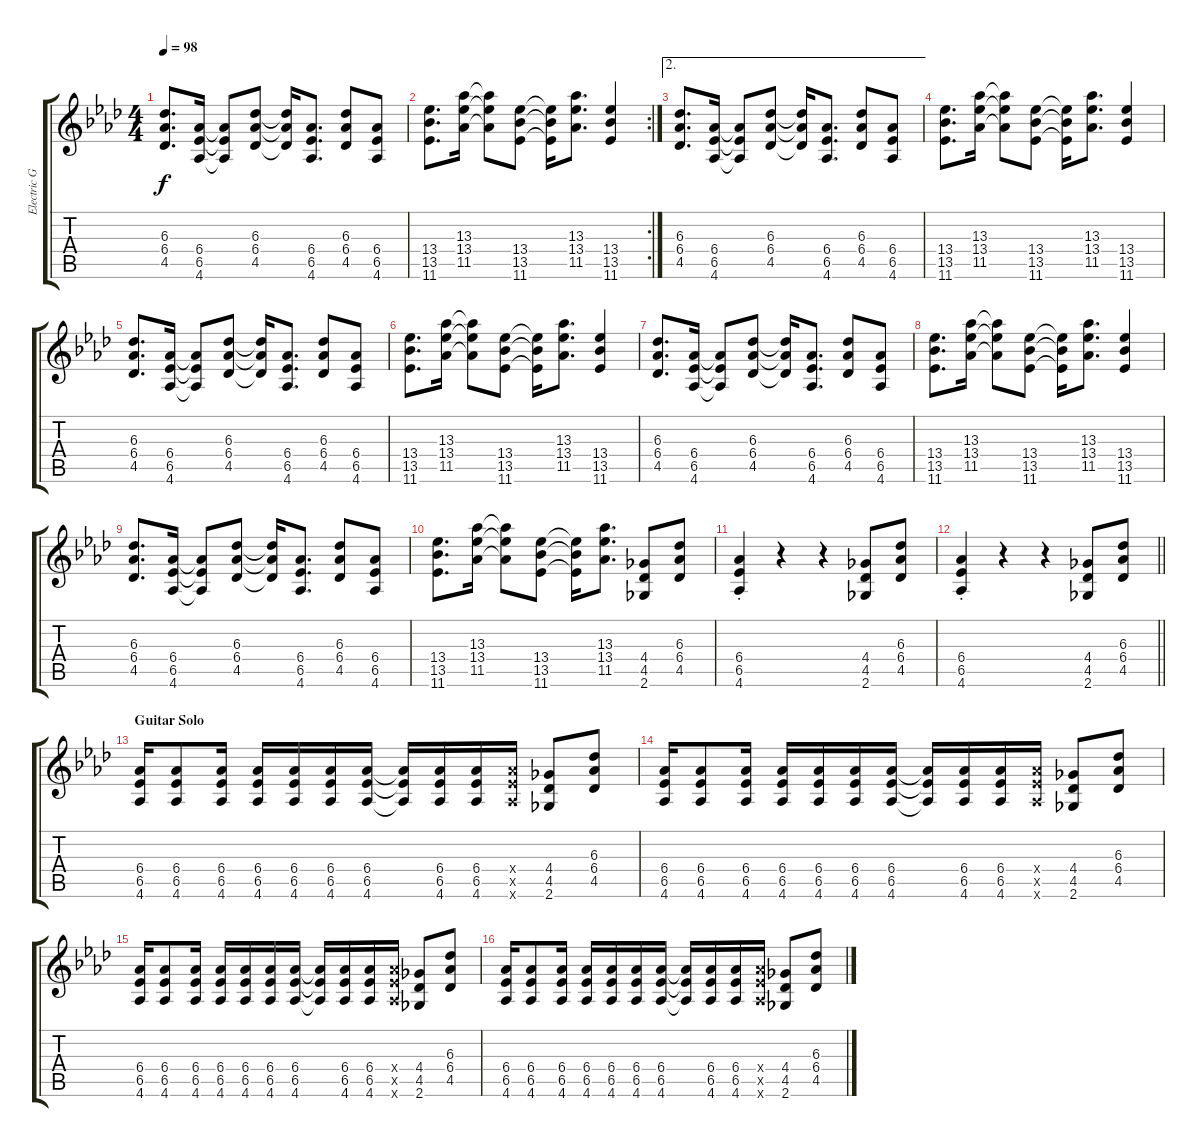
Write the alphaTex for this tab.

\track ("Electric Guitar 1" "Electric G") {instrument overdrivenguitar}
\staff {score tabs}
\tuning (E4 B3 G3 D3 A2 E2) {hide}
\ts (4 4)
\tempo 98
\clef g2
\ks ab
(6.3 6.4 4.5).8{d dy f} (6.4 6.5 4.6).16 (6.4{t} 6.5{t} 4.6{t}).8 (6.3 6.4 4.5).8 (6.3{t} 6.4{t} 4.5{t}).16 (6.4 6.5 4.6).8{d} (6.3 6.4 4.5).8 (6.4 6.5 4.6).8 |
\rc 2
(13.4 13.5 11.6).8{d} (13.3 13.4 11.5).16 (13.3{t} 13.4{t} 11.5{t}).8 (13.4 13.5 11.6).8 (13.4{t} 13.5{t} 11.6{t}).16 (13.3 13.4 11.5).8{d} (13.4 13.5 11.6).4 |
\ae 2
(6.3 6.4 4.5).8{d} (6.4 6.5 4.6).16 (6.4{t} 6.5{t} 4.6{t}).8 (6.3 6.4 4.5).8 (6.3{t} 6.4{t} 4.5{t}).16 (6.4 6.5 4.6).8{d} (6.3 6.4 4.5).8 (6.4 6.5 4.6).8 |
(13.4 13.5 11.6).8{d} (13.3 13.4 11.5).16 (13.3{t} 13.4{t} 11.5{t}).8 (13.4 13.5 11.6).8 (13.4{t} 13.5{t} 11.6{t}).16 (13.3 13.4 11.5).8{d} (13.4 13.5 11.6).4 |
(6.3 6.4 4.5).8{d} (6.4 6.5 4.6).16 (6.4{t} 6.5{t} 4.6{t}).8 (6.3 6.4 4.5).8 (6.3{t} 6.4{t} 4.5{t}).16 (6.4 6.5 4.6).8{d} (6.3 6.4 4.5).8 (6.4 6.5 4.6).8 |
(13.4 13.5 11.6).8{d} (13.3 13.4 11.5).16 (13.3{t} 13.4{t} 11.5{t}).8 (13.4 13.5 11.6).8 (13.4{t} 13.5{t} 11.6{t}).16 (13.3 13.4 11.5).8{d} (13.4 13.5 11.6).4 |
(6.3 6.4 4.5).8{d} (6.4 6.5 4.6).16 (6.4{t} 6.5{t} 4.6{t}).8 (6.3 6.4 4.5).8 (6.3{t} 6.4{t} 4.5{t}).16 (6.4 6.5 4.6).8{d} (6.3 6.4 4.5).8 (6.4 6.5 4.6).8 |
(13.4 13.5 11.6).8{d} (13.3 13.4 11.5).16 (13.3{t} 13.4{t} 11.5{t}).8 (13.4 13.5 11.6).8 (13.4{t} 13.5{t} 11.6{t}).16 (13.3 13.4 11.5).8{d} (13.4 13.5 11.6).4 |
(6.3 6.4 4.5).8{d} (6.4 6.5 4.6).16 (6.4{t} 6.5{t} 4.6{t}).8 (6.3 6.4 4.5).8 (6.3{t} 6.4{t} 4.5{t}).16 (6.4 6.5 4.6).8{d} (6.3 6.4 4.5).8 (6.4 6.5 4.6).8 |
(13.4 13.5 11.6).8{d} (13.3 13.4 11.5).16 (13.3{t} 13.4{t} 11.5{t}).8 (13.4 13.5 11.6).8 (13.4{t} 13.5{t} 11.6{t}).16 (13.3 13.4 11.5).8{d} (4.4 4.5 2.6).8 (6.3 6.4 4.5).8 |
(6.4{st} 6.5{st} 4.6{st}).4 r.4 r.4 (4.4 4.5 2.6).8 (6.3 6.4 4.5).8 |
\barLineRight lightlight
(6.4{st} 6.5{st} 4.6{st}).4 r.4 r.4 (4.4 4.5 2.6).8 (6.3 6.4 4.5).8 |
\section ("" "Guitar Solo")
(6.4 6.5 4.6).16 (6.4 6.5 4.6).8 (6.4 6.5 4.6).16 (6.4 6.5 4.6).16 (6.4 6.5 4.6).16 (6.4 6.5 4.6).16 (6.4 6.5 4.6).16 (6.4{t} 6.5{t} 4.6{t}).16 (6.4 6.5 4.6).16 (6.4 6.5 4.6).16 (6.4{x} 6.5{x} 4.6{x}).16 (4.4 4.5 2.6).8 (6.3 6.4 4.5).8 |
(6.4 6.5 4.6).16 (6.4 6.5 4.6).8 (6.4 6.5 4.6).16 (6.4 6.5 4.6).16 (6.4 6.5 4.6).16 (6.4 6.5 4.6).16 (6.4 6.5 4.6).16 (6.4{t} 6.5{t} 4.6{t}).16 (6.4 6.5 4.6).16 (6.4 6.5 4.6).16 (6.4{x} 6.5{x} 4.6{x}).16 (4.4 4.5 2.6).8 (6.3 6.4 4.5).8 |
(6.4 6.5 4.6).16 (6.4 6.5 4.6).8 (6.4 6.5 4.6).16 (6.4 6.5 4.6).16 (6.4 6.5 4.6).16 (6.4 6.5 4.6).16 (6.4 6.5 4.6).16 (6.4{t} 6.5{t} 4.6{t}).16 (6.4 6.5 4.6).16 (6.4 6.5 4.6).16 (6.4{x} 6.5{x} 4.6{x}).16 (4.4 4.5 2.6).8 (6.3 6.4 4.5).8 |
(6.4 6.5 4.6).16 (6.4 6.5 4.6).8 (6.4 6.5 4.6).16 (6.4 6.5 4.6).16 (6.4 6.5 4.6).16 (6.4 6.5 4.6).16 (6.4 6.5 4.6).16 (6.4{t} 6.5{t} 4.6{t}).16 (6.4 6.5 4.6).16 (6.4 6.5 4.6).16 (6.4{x} 6.5{x} 4.6{x}).16 (4.4 4.5 2.6).8 (6.3 6.4 4.5).8
